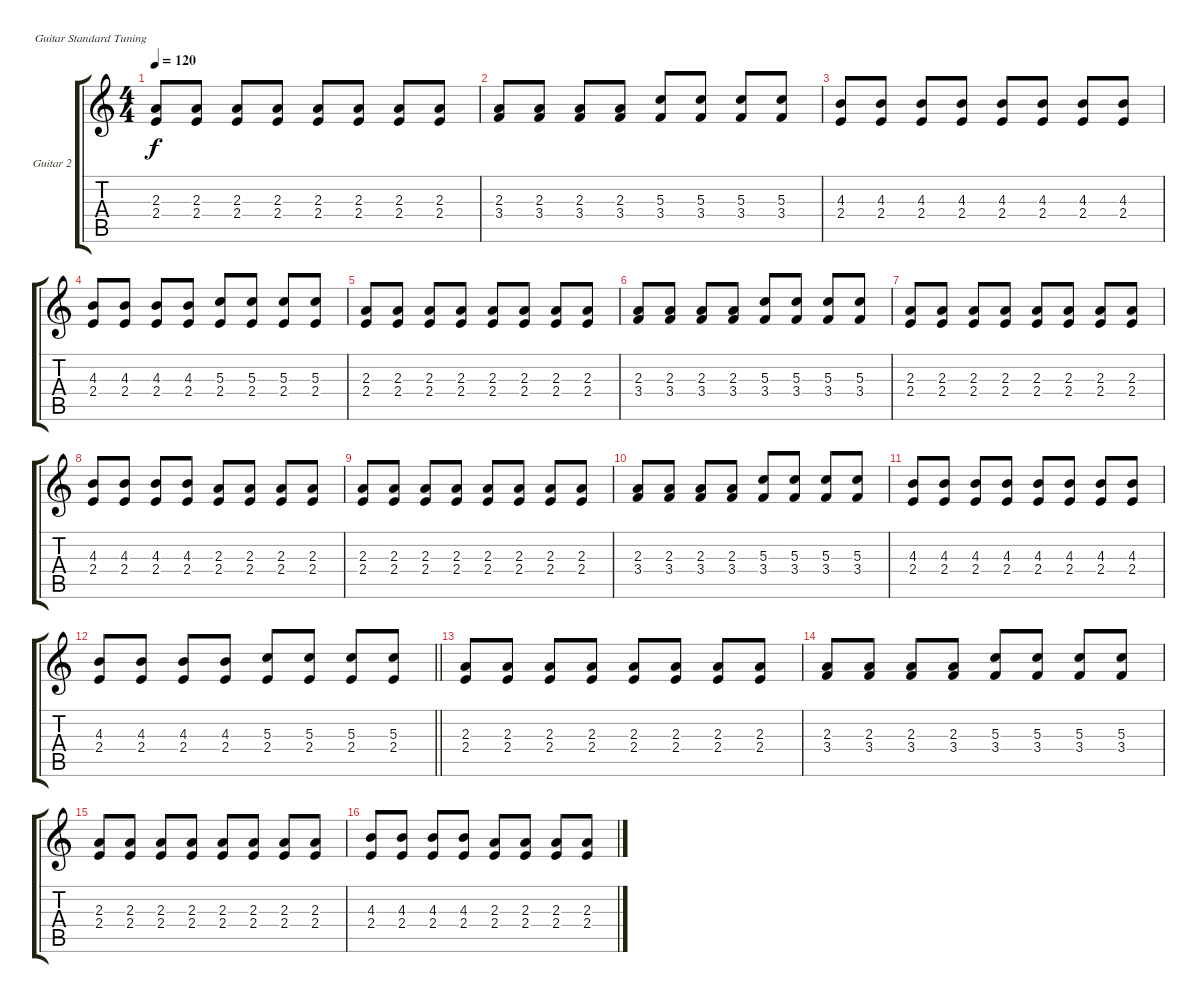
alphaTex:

\defaultSystemsLayout 4
\bracketExtendMode groupsimilarinstruments
\firstSystemTrackNameOrientation horizontal
\otherSystemsTrackNameOrientation horizontal
\track ("Guitar 2" "Guitar 2") {instrument distortionguitar}
\staff {score tabs}
\tuning (E4 B3 G3 D3 A2 E2)
\ts (4 4)
\tempo 120
\clef g2
\ks c
(2.4 2.3).8{dy f} (2.4 2.3).8 (2.4 2.3).8 (2.4 2.3).8 (2.4 2.3).8 (2.4 2.3).8 (2.4 2.3).8 (2.4 2.3).8 |
(2.3 3.4).8 (2.3 3.4).8 (2.3 3.4).8 (2.3 3.4).8 (5.3 3.4).8 (5.3 3.4).8 (5.3 3.4).8 (5.3 3.4).8 |
(2.4 4.3).8 (2.4 4.3).8 (2.4 4.3).8 (2.4 4.3).8 (2.4 4.3).8 (2.4 4.3).8 (2.4 4.3).8 (2.4 4.3).8 |
(2.4 4.3).8 (2.4 4.3).8 (2.4 4.3).8 (2.4 4.3).8 (2.4 5.3).8 (2.4 5.3).8 (2.4 5.3).8 (2.4 5.3).8 |
(2.4 2.3).8 (2.4 2.3).8 (2.4 2.3).8 (2.4 2.3).8 (2.4 2.3).8 (2.4 2.3).8 (2.4 2.3).8 (2.4 2.3).8 |
(2.3 3.4).8 (2.3 3.4).8 (2.3 3.4).8 (2.3 3.4).8 (5.3 3.4).8 (5.3 3.4).8 (5.3 3.4).8 (5.3 3.4).8 |
(2.4 2.3).8 (2.4 2.3).8 (2.4 2.3).8 (2.4 2.3).8 (2.4 2.3).8 (2.4 2.3).8 (2.4 2.3).8 (2.4 2.3).8 |
(2.4 4.3).8 (2.4 4.3).8 (2.4 4.3).8 (2.4 4.3).8 (2.4 2.3).8 (2.4 2.3).8 (2.4 2.3).8 (2.4 2.3).8 |
(2.4 2.3).8 (2.4 2.3).8 (2.4 2.3).8 (2.4 2.3).8 (2.4 2.3).8 (2.4 2.3).8 (2.4 2.3).8 (2.4 2.3).8 |
(2.3 3.4).8 (2.3 3.4).8 (2.3 3.4).8 (2.3 3.4).8 (5.3 3.4).8 (5.3 3.4).8 (5.3 3.4).8 (5.3 3.4).8 |
(2.4 4.3).8 (2.4 4.3).8 (2.4 4.3).8 (2.4 4.3).8 (2.4 4.3).8 (2.4 4.3).8 (2.4 4.3).8 (2.4 4.3).8 |
\barLineRight lightlight
(2.4 4.3).8 (2.4 4.3).8 (2.4 4.3).8 (2.4 4.3).8 (2.4 5.3).8 (2.4 5.3).8 (2.4 5.3).8 (2.4 5.3).8 |
(2.4 2.3).8 (2.4 2.3).8 (2.4 2.3).8 (2.4 2.3).8 (2.4 2.3).8 (2.4 2.3).8 (2.4 2.3).8 (2.4 2.3).8 |
(2.3 3.4).8 (2.3 3.4).8 (2.3 3.4).8 (2.3 3.4).8 (5.3 3.4).8 (5.3 3.4).8 (5.3 3.4).8 (5.3 3.4).8 |
(2.4 2.3).8 (2.4 2.3).8 (2.4 2.3).8 (2.4 2.3).8 (2.4 2.3).8 (2.4 2.3).8 (2.4 2.3).8 (2.4 2.3).8 |
(2.4 4.3).8 (2.4 4.3).8 (2.4 4.3).8 (2.4 4.3).8 (2.4 2.3).8 (2.4 2.3).8 (2.4 2.3).8 (2.4 2.3).8
